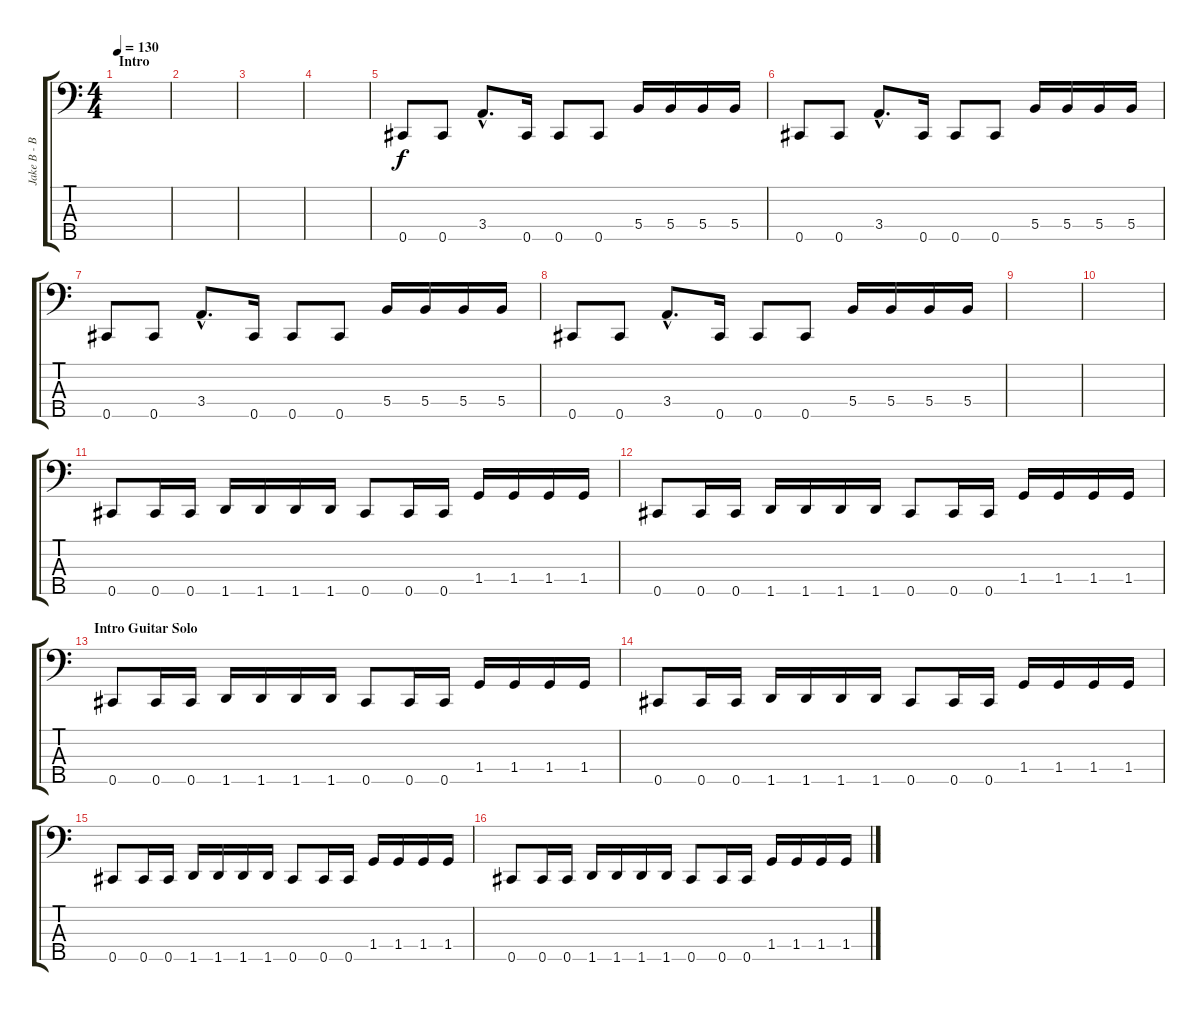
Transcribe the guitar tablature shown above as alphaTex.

\track ("Jake B - Bass" "Jake B - B") {instrument electricbassfinger}
\staff {score tabs}
\tuning (Ab2 E2 B1 Gb1 Db1) {hide}
\ts (4 4)
\section ("" "Intro")
\tempo 130
\clef f4
\ks c
|
|
|
|
0.5.8 0.5.8 3.4{hac}.8{d} 0.5.16 0.5.8 0.5.8 5.4.16 5.4.16 5.4.16 5.4.16 |
0.5.8 0.5.8 3.4{hac}.8{d} 0.5.16 0.5.8 0.5.8 5.4.16 5.4.16 5.4.16 5.4.16 |
0.5.8 0.5.8 3.4{hac}.8{d} 0.5.16 0.5.8 0.5.8 5.4.16 5.4.16 5.4.16 5.4.16 |
0.5.8 0.5.8 3.4{hac}.8{d} 0.5.16 0.5.8 0.5.8 5.4.16 5.4.16 5.4.16 5.4.16 |
|
|
0.5.8 0.5.16 0.5.16 1.5.16 1.5.16 1.5.16 1.5.16 0.5.8 0.5.16 0.5.16 1.4.16 1.4.16 1.4.16 1.4.16 |
0.5.8 0.5.16 0.5.16 1.5.16 1.5.16 1.5.16 1.5.16 0.5.8 0.5.16 0.5.16 1.4.16 1.4.16 1.4.16 1.4.16 |
\section ("" "Intro Guitar Solo")
0.5.8 0.5.16 0.5.16 1.5.16 1.5.16 1.5.16 1.5.16 0.5.8 0.5.16 0.5.16 1.4.16 1.4.16 1.4.16 1.4.16 |
0.5.8 0.5.16 0.5.16 1.5.16 1.5.16 1.5.16 1.5.16 0.5.8 0.5.16 0.5.16 1.4.16 1.4.16 1.4.16 1.4.16 |
0.5.8 0.5.16 0.5.16 1.5.16 1.5.16 1.5.16 1.5.16 0.5.8 0.5.16 0.5.16 1.4.16 1.4.16 1.4.16 1.4.16 |
0.5.8 0.5.16 0.5.16 1.5.16 1.5.16 1.5.16 1.5.16 0.5.8 0.5.16 0.5.16 1.4.16 1.4.16 1.4.16 1.4.16
